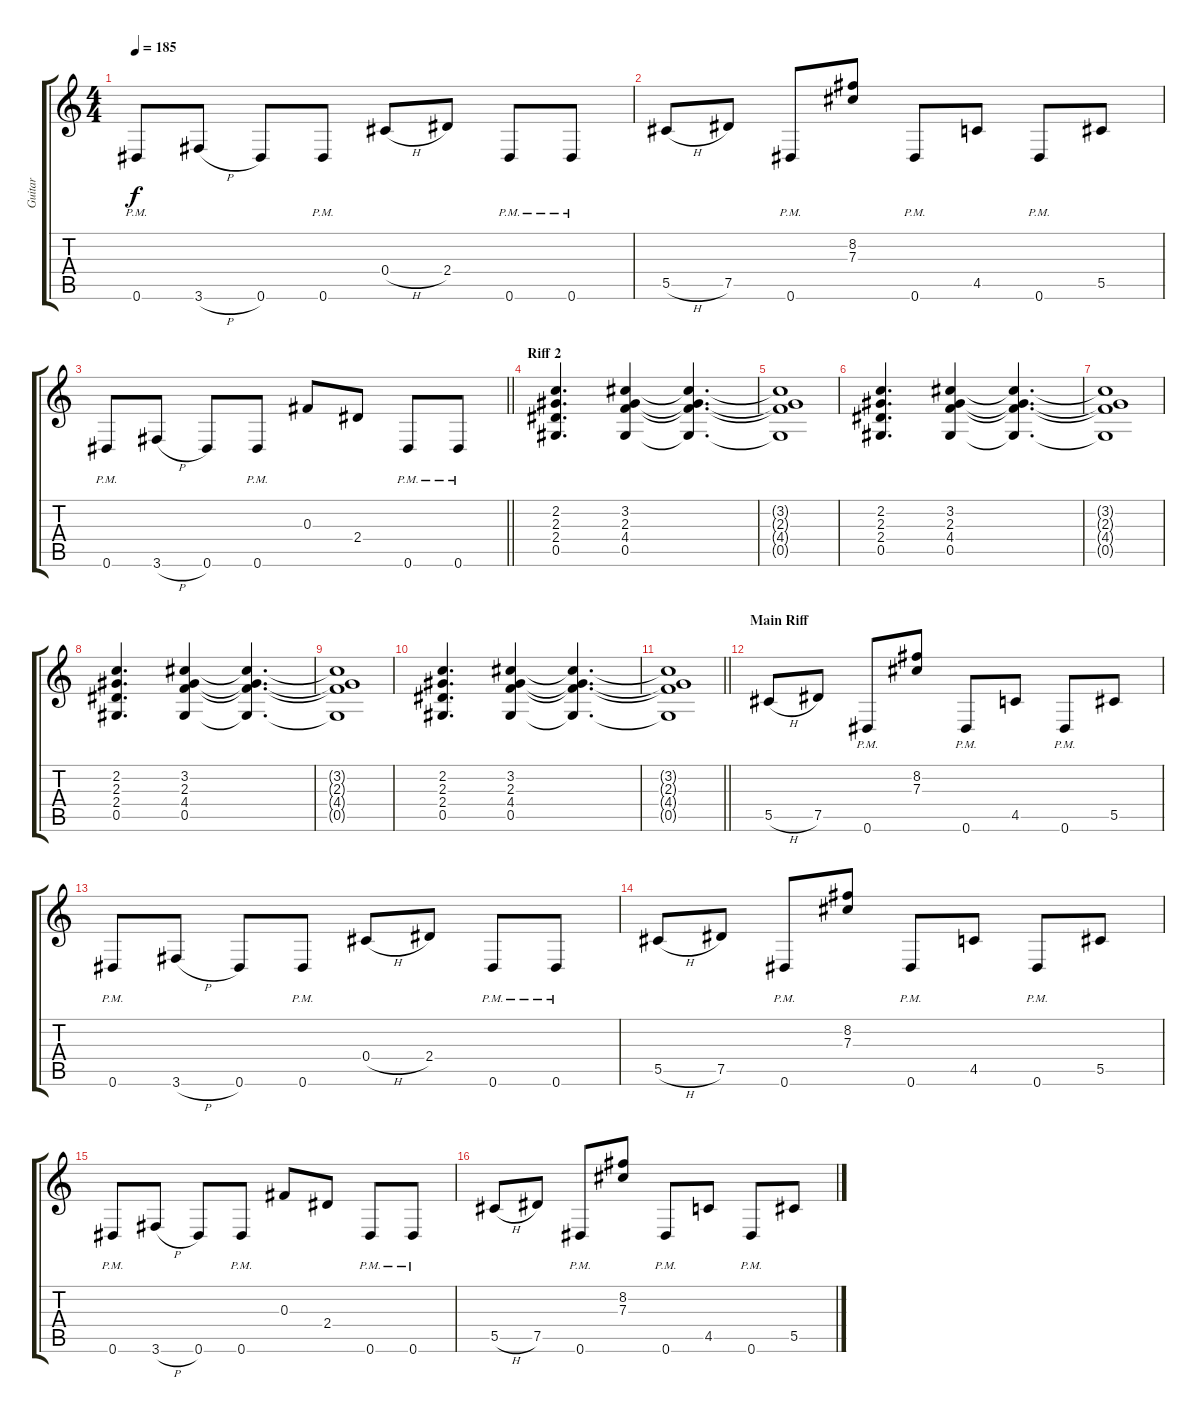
\track ("Guitar" "Guitar") {instrument distortionguitar}
\staff {score tabs}
\tuning (Eb4 Bb3 Gb3 Db3 Ab2 Eb2) {hide}
\ts (4 4)
\tempo 185
\clef g2
\ks c
0.6{pm}.8{dy f} 3.6{h}.8 0.6.8 0.6{pm}.8 0.4{h}.8 2.4.8 0.6{pm}.8 0.6{pm}.8 |
5.5{h}.8 7.5.8 0.6{pm}.8 (8.2 7.3).8 0.6{pm}.8 4.5.8 0.6{pm}.8 5.5.8 |
\barLineRight lightlight
0.6{pm}.8 3.6{h}.8 0.6.8 0.6{pm}.8 0.3.8 2.4.8 0.6{pm}.8 0.6{pm}.8 |
\section ("" "Riff 2")
(2.2 2.3 2.4 0.5).4{d} (3.2 2.3 4.4 0.5).4 (3.2{t} 2.3{t} 4.4{t} 0.5{t}).4{d} |
(3.2{t} 2.3{t} 4.4{t} 0.5{t}).1 |
(2.2 2.3 2.4 0.5).4{d} (3.2 2.3 4.4 0.5).4 (3.2{t} 2.3{t} 4.4{t} 0.5{t}).4{d} |
(3.2{t} 2.3{t} 4.4{t} 0.5{t}).1 |
(2.2 2.3 2.4 0.5).4{d} (3.2 2.3 4.4 0.5).4 (3.2{t} 2.3{t} 4.4{t} 0.5{t}).4{d} |
(3.2{t} 2.3{t} 4.4{t} 0.5{t}).1 |
(2.2 2.3 2.4 0.5).4{d} (3.2 2.3 4.4 0.5).4 (3.2{t} 2.3{t} 4.4{t} 0.5{t}).4{d} |
\barLineRight lightlight
(3.2{t} 2.3{t} 4.4{t} 0.5{t}).1 |
\section ("" "Main Riff")
5.5{h}.8 7.5.8 0.6{pm}.8 (8.2 7.3).8 0.6{pm}.8 4.5.8 0.6{pm}.8 5.5.8 |
0.6{pm}.8 3.6{h}.8 0.6.8 0.6{pm}.8 0.4{h}.8 2.4.8 0.6{pm}.8 0.6{pm}.8 |
5.5{h}.8 7.5.8 0.6{pm}.8 (8.2 7.3).8 0.6{pm}.8 4.5.8 0.6{pm}.8 5.5.8 |
0.6{pm}.8 3.6{h}.8 0.6.8 0.6{pm}.8 0.3.8 2.4.8 0.6{pm}.8 0.6{pm}.8 |
5.5{h}.8 7.5.8 0.6{pm}.8 (8.2 7.3).8 0.6{pm}.8 4.5.8 0.6{pm}.8 5.5.8
